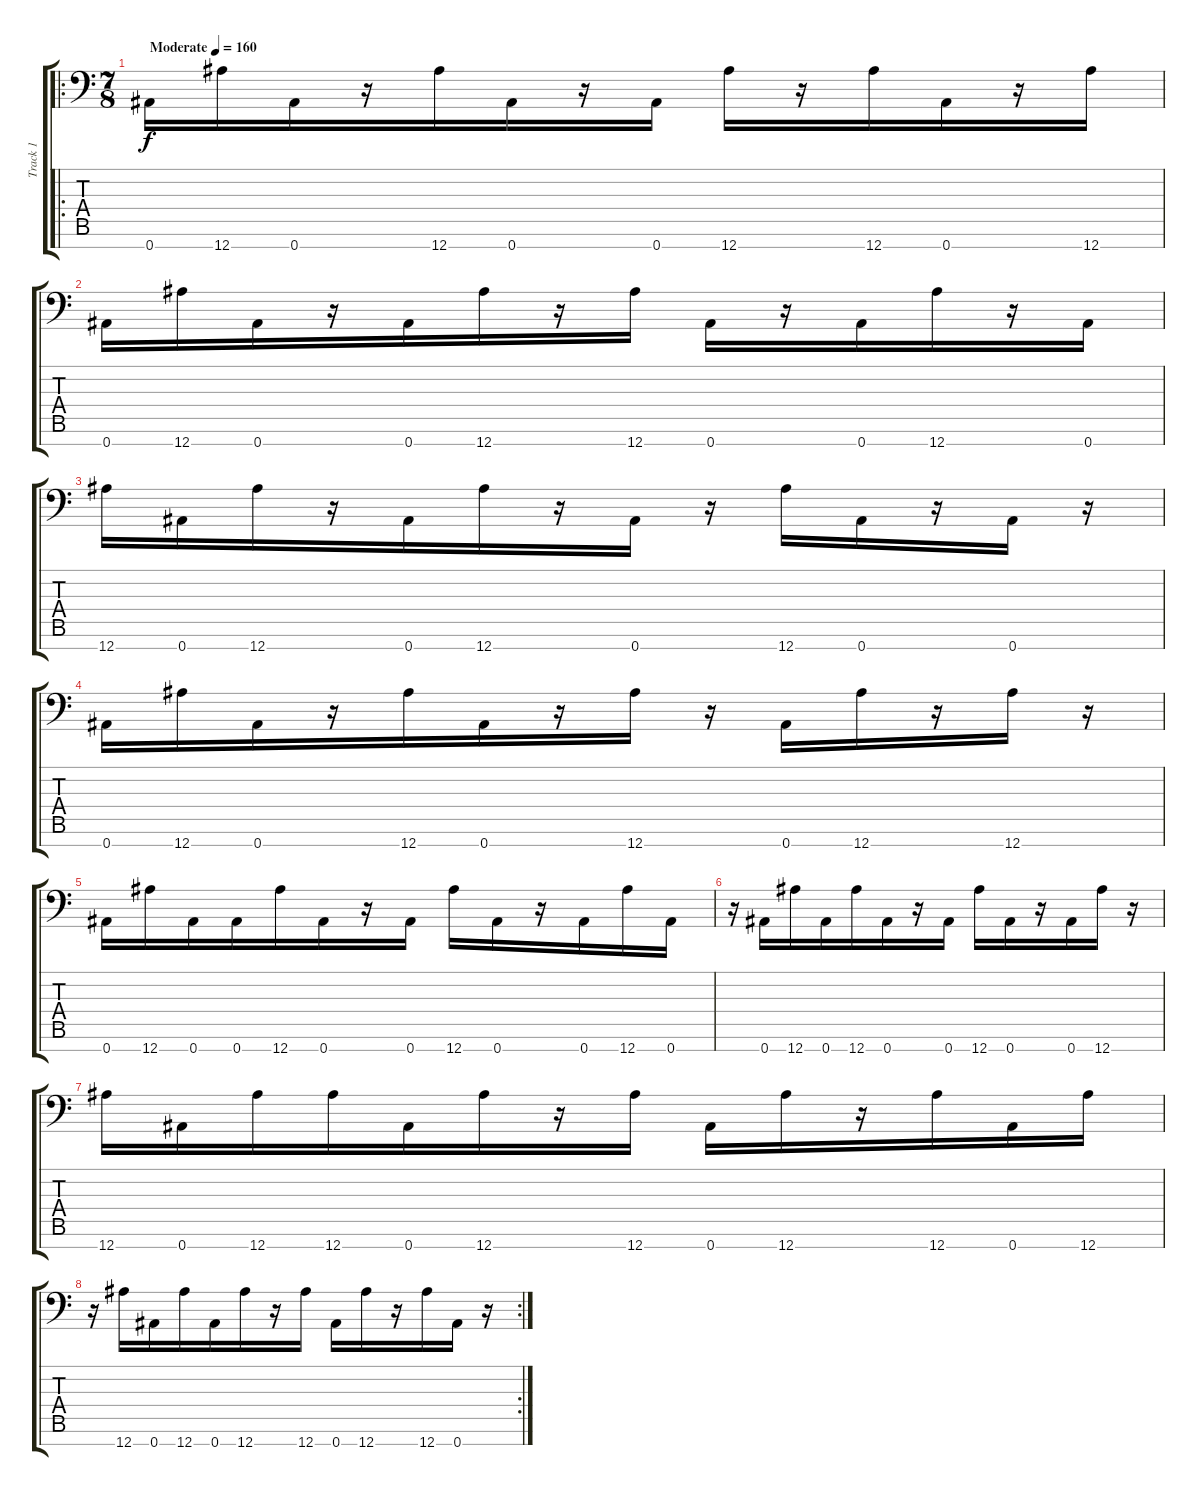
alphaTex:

\track ("Track 1" "Track 1") {instrument distortionguitar}
\staff {score tabs}
\tuning (Eb4 Bb3 Gb3 Db3 Ab2 Eb2 Bb1) {hide}
\ro
\ts (7 8)
\tempo (160 "Moderate")
\clef f4
\ks c
0.7.16{dy f instrument distortionguitar} 12.7.16 0.7.16 r.16 12.7.16 0.7.16 r.16 0.7.16 12.7.16 r.16 12.7.16 0.7.16 r.16 12.7.16 |
0.7.16 12.7.16 0.7.16 r.16 0.7.16 12.7.16 r.16 12.7.16 0.7.16 r.16 0.7.16 12.7.16 r.16 0.7.16 |
12.7.16 0.7.16 12.7.16 r.16 0.7.16 12.7.16 r.16 0.7.16 r.16 12.7.16 0.7.16 r.16 0.7.16 r.16 |
0.7.16 12.7.16 0.7.16 r.16 12.7.16 0.7.16 r.16 12.7.16 r.16 0.7.16 12.7.16 r.16 12.7.16 r.16 |
0.7.16 12.7.16 0.7.16 0.7.16 12.7.16 0.7.16 r.16 0.7.16 12.7.16 0.7.16 r.16 0.7.16 12.7.16 0.7.16 |
r.16 0.7.16 12.7.16 0.7.16 12.7.16 0.7.16 r.16 0.7.16 12.7.16 0.7.16 r.16 0.7.16 12.7.16 r.16 |
12.7.16 0.7.16 12.7.16 12.7.16 0.7.16 12.7.16 r.16 12.7.16 0.7.16 12.7.16 r.16 12.7.16 0.7.16 12.7.16 |
\rc 2
r.16 12.7.16 0.7.16 12.7.16 0.7.16 12.7.16 r.16 12.7.16 0.7.16 12.7.16 r.16 12.7.16 0.7.16 r.16
